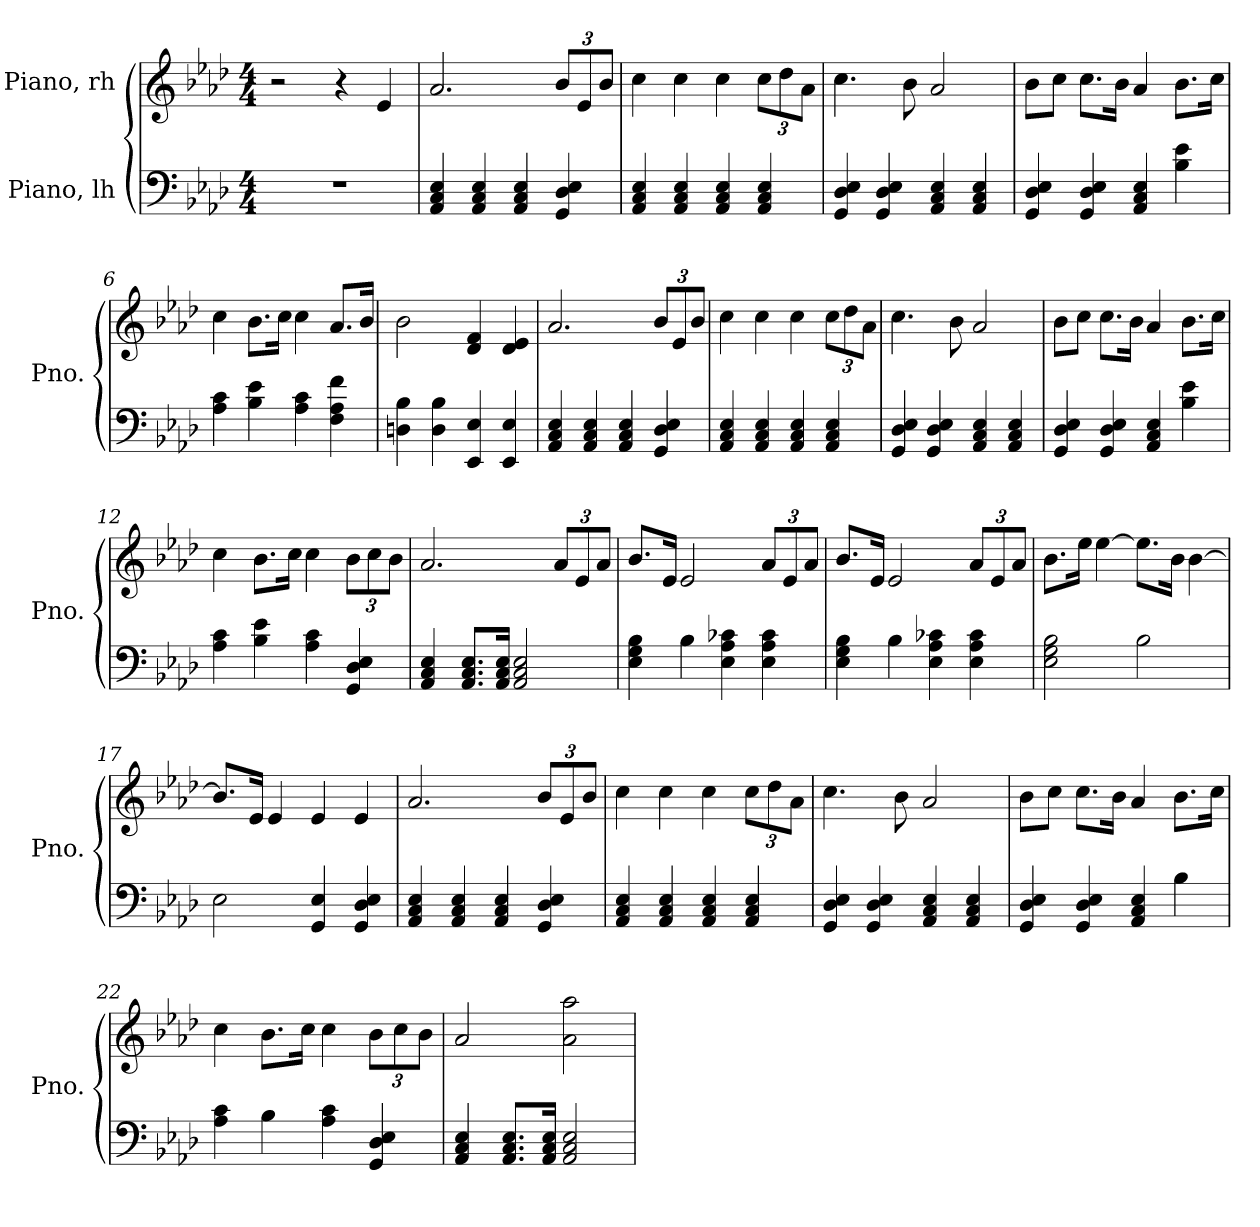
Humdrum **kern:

**kern	**kern
*part2	*part1
*staff2	*staff1
*I"Piano, lh	*I"Piano, rh
*I'Pno.	*I'Pno.
*clefF4	*clefG2
*k[b-e-a-d-]	*k[b-e-a-d-]
*M4/4	*M4/4
*MM110	*MM110
=1	=1
1r	2r
.	4r
.	4e-/
=2	=2
4AA-/ 4C/ 4E-/	2.a-/
4AA-/ 4C/ 4E-/	.
4AA-/ 4C/ 4E-/	.
*	*Xbrackettup
4GG/ 4D-/ 4E-/	12b-/L
.	12e-/
.	12b-/J
=3	=3
4AA-/ 4C/ 4E-/	4cc\
4AA-/ 4C/ 4E-/	4cc\
4AA-/ 4C/ 4E-/	4cc\
4AA-/ 4C/ 4E-/	12cc\L
.	12dd-\
.	12a-\J
=4	=4
4GG/ 4D-/ 4E-/	4.cc\
4GG/ 4D-/ 4E-/	.
.	8b-\
4AA-/ 4C/ 4E-/	2a-/
4AA-/ 4C/ 4E-/	.
=5	=5
4GG/ 4D-/ 4E-/	8b-\L
.	8cc\J
4GG/ 4D-/ 4E-/	8.cc\L
.	16b-\Jk
4AA-/ 4C/ 4E-/	4a-/
4B-\ 4e-\	8.b-\L
.	16cc\Jk
!!LO:LB:g=z
=6	=6
4A-\ 4c\	4cc\
4B-\ 4e-\	8.b-\L
.	16cc\Jk
4A-\ 4c\	4cc\
4F\ 4A-\ 4f\	8.a-/L
.	16b-/Jk
=7	=7
4Dn\ 4B-\	2b-\
4D\ 4B-\	.
4EE-/ 4E-/	4d-/ 4f/
4EE-/ 4E-/	4d-/ 4e-/
=8	=8
4AA-/ 4C/ 4E-/	2.a-/
4AA-/ 4C/ 4E-/	.
4AA-/ 4C/ 4E-/	.
4GG/ 4D-/ 4E-/	12b-/L
.	12e-/
.	12b-/J
=9	=9
4AA-/ 4C/ 4E-/	4cc\
4AA-/ 4C/ 4E-/	4cc\
4AA-/ 4C/ 4E-/	4cc\
4AA-/ 4C/ 4E-/	12cc\L
.	12dd-\
.	12a-\J
=10	=10
4GG/ 4D-/ 4E-/	4.cc\
4GG/ 4D-/ 4E-/	.
.	8b-\
4AA-/ 4C/ 4E-/	2a-/
4AA-/ 4C/ 4E-/	.
!!LO:LB:g=z
=11	=11
4GG/ 4D-/ 4E-/	8b-\L
.	8cc\J
4GG/ 4D-/ 4E-/	8.cc\L
.	16b-\Jk
4AA-/ 4C/ 4E-/	4a-/
4B-\ 4e-\	8.b-\L
.	16cc\Jk
=12	=12
4A-\ 4c\	4cc\
4B-\ 4e-\	8.b-\L
.	16cc\Jk
4A-\ 4c\	4cc\
4GG/ 4D-/ 4E-/	12b-\L
.	12cc\
.	12b-\J
=13	=13
4AA-/ 4C/ 4E-/	2.a-/
8.AA-/ 8.C/ 8.E-/L	.
16AA-/ 16C/ 16E-/Jk	.
2AA-/ 2C/ 2E-/	.
.	12a-/L
.	12e-/
.	12a-/J
=14	=14
4E-\ 4G\ 4B-\	8.b-/L
.	16e-/Jk
4B-\	2e-/
4E-\ 4A-\ 4c-X\	.
4E-\ 4A-\ 4c-\	12a-/L
.	12e-/
.	12a-/J
!!LO:LB:g=z
=15	=15
4E-\ 4G\ 4B-\	8.b-/L
.	16e-/Jk
4B-\	2e-/
4E-\ 4A-\ 4c-X\	.
4E-\ 4A-\ 4c-\	12a-/L
.	12e-/
.	12a-/J
=16	=16
2E-\ 2G\ 2B-\	8.b-\L
.	16ee-\Jk
.	[4ee-\
2B-\	8.ee-\L]
.	16b-\Jk
.	[4b-\
=17	=17
2E-\	8.b-/L]
.	16e-/Jk
.	4e-/
4GG/ 4E-/	4e-/
4GG/ 4D-/ 4E-/	4e-/
=18	=18
4AA-/ 4C/ 4E-/	2.a-/
4AA-/ 4C/ 4E-/	.
4AA-/ 4C/ 4E-/	.
4GG/ 4D-/ 4E-/	12b-/L
.	12e-/
.	12b-/J
=19	=19
4AA-/ 4C/ 4E-/	4cc\
4AA-/ 4C/ 4E-/	4cc\
4AA-/ 4C/ 4E-/	4cc\
4AA-/ 4C/ 4E-/	12cc\L
.	12dd-\
.	12a-\J
!!LO:LB:g=z
=20	=20
4GG/ 4D-/ 4E-/	4.cc\
4GG/ 4D-/ 4E-/	.
.	8b-\
4AA-/ 4C/ 4E-/	2a-/
4AA-/ 4C/ 4E-/	.
=21	=21
4GG/ 4D-/ 4E-/	8b-\L
.	8cc\J
4GG/ 4D-/ 4E-/	8.cc\L
.	16b-\Jk
4AA-/ 4C/ 4E-/	4a-/
4B-\	8.b-\L
.	16cc\Jk
=22	=22
4A-\ 4c\	4cc\
4B-\	8.b-\L
.	16cc\Jk
4A-\ 4c\	4cc\
4GG/ 4D-/ 4E-/	12b-\L
.	12cc\
.	12b-\J
=23	=23
4AA-/ 4C/ 4E-/	2a-/
8.AA-/ 8.C/ 8.E-/L	.
16AA-/ 16C/ 16E-/Jk	.
2AA-/ 2C/ 2E-/	2a-\ 2aa-\
=	=
*-	*-
